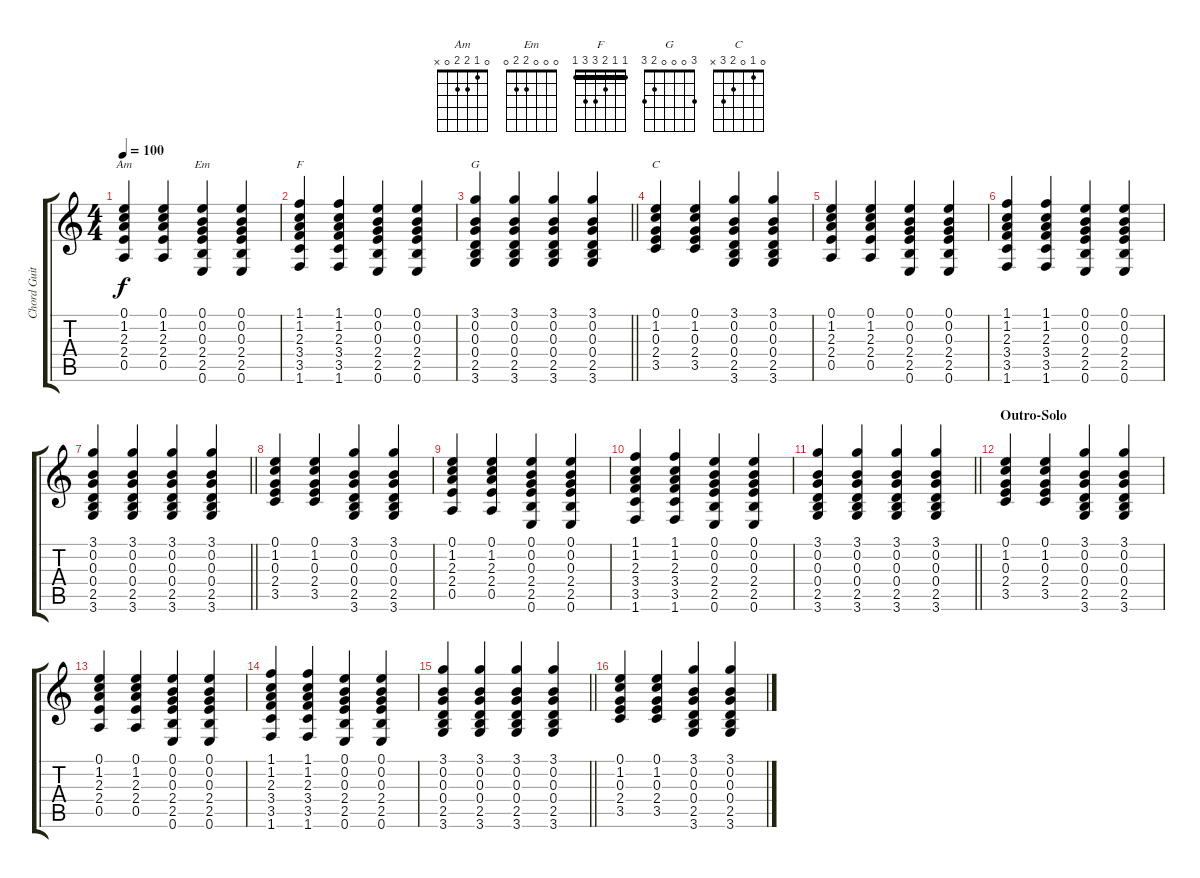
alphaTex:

\track ("Chord Guitar" "Chord Guit") {instrument electricguitarclean}
\staff {score tabs}
\tuning (E4 B3 G3 D3 A2 E2) {hide}
\chord ("Am" 0 1 2 2 0 x)
\chord ("Em" 0 0 0 2 2 0)
\chord ("F" 1 1 2 3 3 1) {barre 1}
\chord ("G" 3 0 0 0 2 3)
\chord ("C" 0 1 0 2 3 x)
\ts (4 4)
\tempo 100
\clef g2
\ks c
(0.1 1.2 2.3 2.4 0.5).4{ch "Am" dy f} (0.1 1.2 2.3 2.4 0.5).4 (0.1 0.2 0.3 2.4 2.5 0.6).4{ch "Em"} (0.1 0.2 0.3 2.4 2.5 0.6).4 |
(1.1 1.2 2.3 3.4 3.5 1.6).4{ch "F"} (1.1 1.2 2.3 3.4 3.5 1.6).4 (0.1 0.2 0.3 2.4 2.5 0.6).4 (0.1 0.2 0.3 2.4 2.5 0.6).4 |
\barLineRight lightlight
(3.1 0.2 0.3 0.4 2.5 3.6).4{ch "G"} (3.1 0.2 0.3 0.4 2.5 3.6).4 (3.1 0.2 0.3 0.4 2.5 3.6).4 (3.1 0.2 0.3 0.4 2.5 3.6).4 |
(0.1 1.2 0.3 2.4 3.5).4{ch "C" volume 3} (0.1 1.2 0.3 2.4 3.5).4 (3.1 0.2 0.3 0.4 2.5 3.6).4 (3.1 0.2 0.3 0.4 2.5 3.6).4 |
(0.1 1.2 2.3 2.4 0.5).4 (0.1 1.2 2.3 2.4 0.5).4 (0.1 0.2 0.3 2.4 2.5 0.6).4 (0.1 0.2 0.3 2.4 2.5 0.6).4 |
(1.1 1.2 2.3 3.4 3.5 1.6).4 (1.1 1.2 2.3 3.4 3.5 1.6).4 (0.1 0.2 0.3 2.4 2.5 0.6).4 (0.1 0.2 0.3 2.4 2.5 0.6).4 |
\barLineRight lightlight
(3.1 0.2 0.3 0.4 2.5 3.6).4 (3.1 0.2 0.3 0.4 2.5 3.6).4 (3.1 0.2 0.3 0.4 2.5 3.6).4 (3.1 0.2 0.3 0.4 2.5 3.6).4 |
(0.1 1.2 0.3 2.4 3.5).4{volume 2} (0.1 1.2 0.3 2.4 3.5).4 (3.1 0.2 0.3 0.4 2.5 3.6).4 (3.1 0.2 0.3 0.4 2.5 3.6).4 |
(0.1 1.2 2.3 2.4 0.5).4 (0.1 1.2 2.3 2.4 0.5).4 (0.1 0.2 0.3 2.4 2.5 0.6).4 (0.1 0.2 0.3 2.4 2.5 0.6).4 |
(1.1 1.2 2.3 3.4 3.5 1.6).4 (1.1 1.2 2.3 3.4 3.5 1.6).4 (0.1 0.2 0.3 2.4 2.5 0.6).4 (0.1 0.2 0.3 2.4 2.5 0.6).4 |
\barLineRight lightlight
(3.1 0.2 0.3 0.4 2.5 3.6).4 (3.1 0.2 0.3 0.4 2.5 3.6).4 (3.1 0.2 0.3 0.4 2.5 3.6).4 (3.1 0.2 0.3 0.4 2.5 3.6).4 |
\section ("" "Outro-Solo")
(0.1 1.2 0.3 2.4 3.5).4{volume 9} (0.1 1.2 0.3 2.4 3.5).4 (3.1 0.2 0.3 0.4 2.5 3.6).4 (3.1 0.2 0.3 0.4 2.5 3.6).4 |
(0.1 1.2 2.3 2.4 0.5).4 (0.1 1.2 2.3 2.4 0.5).4 (0.1 0.2 0.3 2.4 2.5 0.6).4 (0.1 0.2 0.3 2.4 2.5 0.6).4 |
(1.1 1.2 2.3 3.4 3.5 1.6).4 (1.1 1.2 2.3 3.4 3.5 1.6).4 (0.1 0.2 0.3 2.4 2.5 0.6).4 (0.1 0.2 0.3 2.4 2.5 0.6).4 |
\barLineRight lightlight
(3.1 0.2 0.3 0.4 2.5 3.6).4 (3.1 0.2 0.3 0.4 2.5 3.6).4 (3.1 0.2 0.3 0.4 2.5 3.6).4 (3.1 0.2 0.3 0.4 2.5 3.6).4 |
(0.1 1.2 0.3 2.4 3.5).4 (0.1 1.2 0.3 2.4 3.5).4 (3.1 0.2 0.3 0.4 2.5 3.6).4 (3.1 0.2 0.3 0.4 2.5 3.6).4
